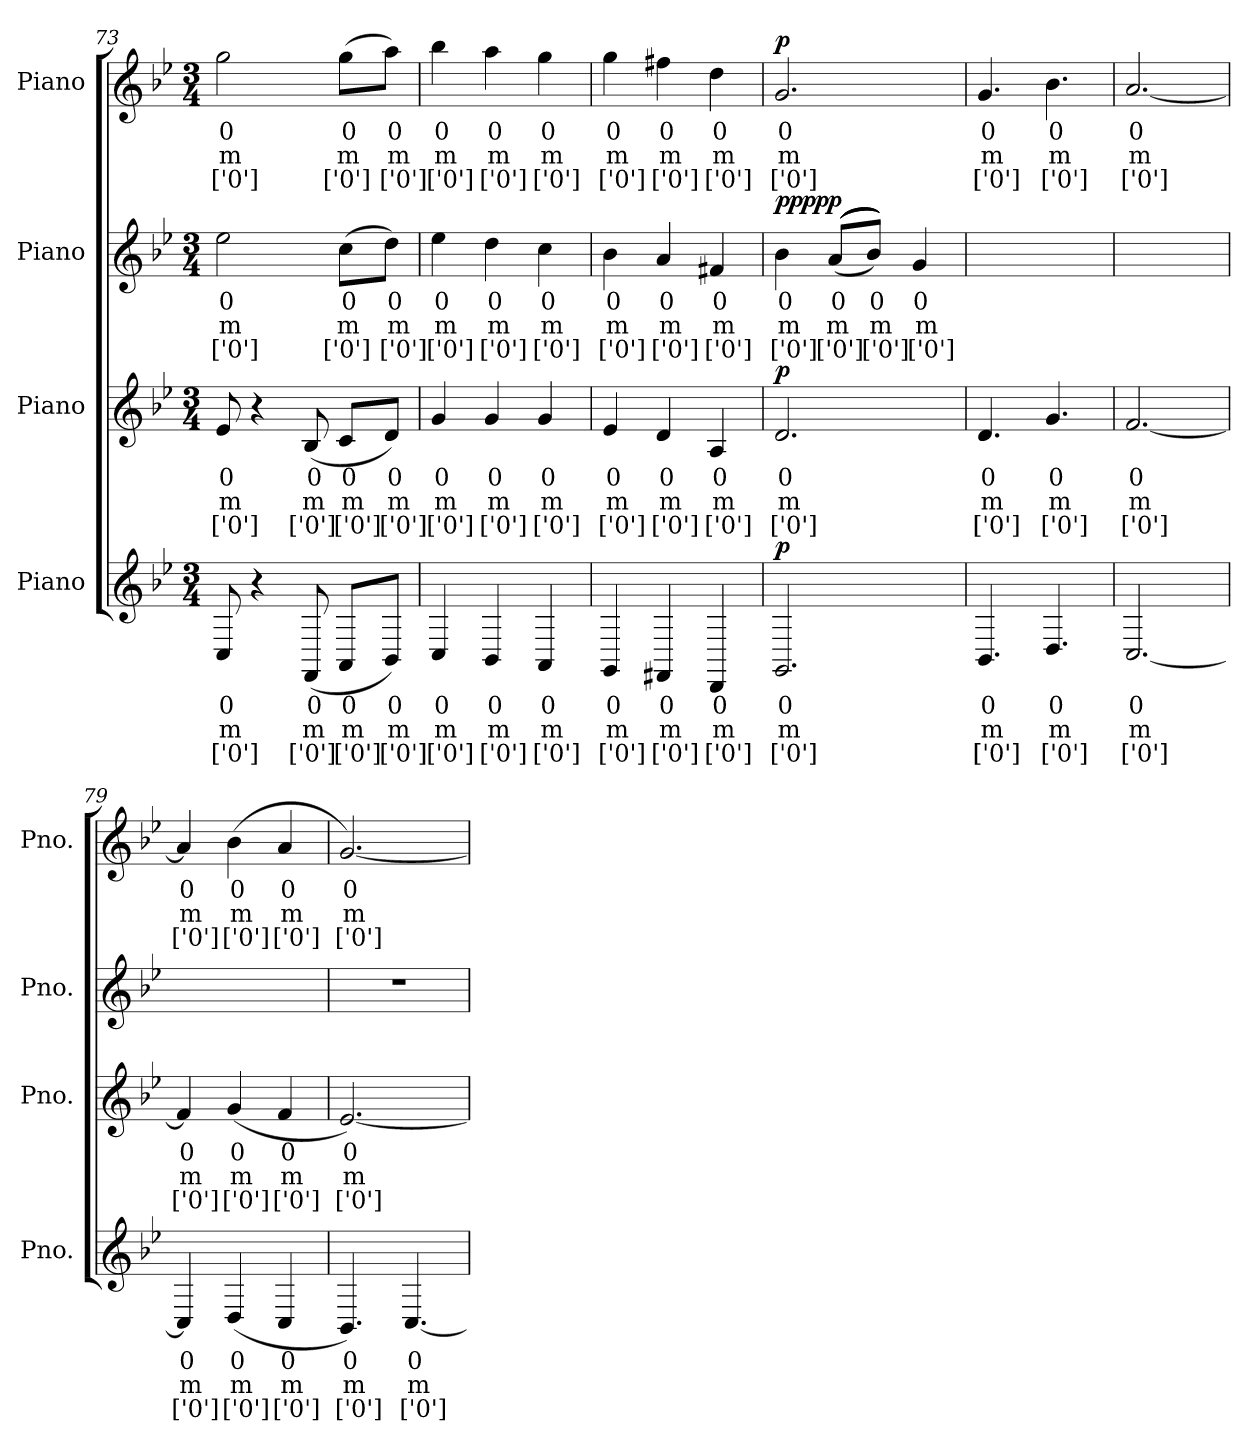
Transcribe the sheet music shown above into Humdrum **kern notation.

**kern	**text	**text	**text	**dynam	**kern	**text	**text	**text	**dynam	**kern	**text	**text	**text	**dynam	**kern	**text	**text	**text	**dynam
*part4	*part4	*part4	*part4	*part4	*part3	*part3	*part3	*part3	*part3	*part2	*part2	*part2	*part2	*part2	*part1	*part1	*part1	*part1	*part1
*staff4	*staff4	*staff4	*staff4	*staff4	*staff3	*staff3	*staff3	*staff3	*staff3	*staff2	*staff2	*staff2	*staff2	*staff2	*staff1	*staff1	*staff1	*staff1	*staff1
*I"Piano	*	*	*	*	*I"Piano	*	*	*	*	*I"Piano	*	*	*	*	*I"Piano	*	*	*	*
*I'Pno.	*	*	*	*	*I'Pno.	*	*	*	*	*I'Pno.	*	*	*	*	*I'Pno.	*	*	*	*
!!LO:LB:g=z
*clefG2	*	*	*	*	*clefG2	*	*	*	*	*clefG2	*	*	*	*	*clefG2	*	*	*	*
*k[b-e-]	*	*	*	*	*k[b-e-]	*	*	*	*	*k[b-e-]	*	*	*	*	*k[b-e-]	*	*	*	*
*M3/4	*	*	*	*	*M3/4	*	*	*	*	*M3/4	*	*	*	*	*M3/4	*	*	*	*
=73	=73	=73	=73	=73	=73	=73	=73	=73	=73	=73	=73	=73	=73	=73	=73	=73	=73	=73	=73
8Ci/	0	m	['0']	.	8e-j/	0	m	['0']	.	2ee-Z\	0	m	['0']	.	2ggV\	0	m	['0']	.
4r	.	.	.	.	4r	.	.	.	.	.	.	.	.	.	.	.	.	.	.
(<8FFi/	0	m	['0']	.	(<8B-j/	0	m	['0']	.	.	.	.	.	.	.	.	.	.	.
8AAi/L	0	m	['0']	.	8cj/L	0	m	['0']	.	(>8ccZ\L	0	m	['0']	.	(>8ggV\L	0	m	['0']	.
8BB-i/J)	0	m	['0']	.	8dj/J)	0	m	['0']	.	8ddZ\J)	0	m	['0']	.	8aaV\J)	0	m	['0']	.
=74	=74	=74	=74	=74	=74	=74	=74	=74	=74	=74	=74	=74	=74	=74	=74	=74	=74	=74	=74
4Ci/	0	m	['0']	.	4gj/	0	m	['0']	.	4ee-Z\	0	m	['0']	.	4bb-V\	0	m	['0']	.
4BB-i/	0	m	['0']	.	4gj/	0	m	['0']	.	4ddZ\	0	m	['0']	.	4aaV\	0	m	['0']	.
4AAi/	0	m	['0']	.	4gj/	0	m	['0']	.	4ccZ\	0	m	['0']	.	4ggV\	0	m	['0']	.
=75	=75	=75	=75	=75	=75	=75	=75	=75	=75	=75	=75	=75	=75	=75	=75	=75	=75	=75	=75
4GGi/	0	m	['0']	.	4e-j/	0	m	['0']	.	4b-Z\	0	m	['0']	.	4ggV\	0	m	['0']	.
4FF#Xi/	0	m	['0']	.	4dj/	0	m	['0']	.	4aZ/	0	m	['0']	.	4ff#XV\	0	m	['0']	.
4DDi/	0	m	['0']	.	4Aj/	0	m	['0']	.	4f#XZ/	0	m	['0']	.	4ddV\	0	m	['0']	.
=76	=76	=76	=76	=76	=76	=76	=76	=76	=76	=76	=76	=76	=76	=76	=76	=76	=76	=76	=76
!	!	!	!	!LO:DY:b	!	!	!	!	!LO:DY:b	!	!	!	!	!LO:DY:b	!	!	!	!	!
!	!	!	!	!	!	!	!	!	!	!	!	!	!	!LO:DY:n=1:b	!	!	!	!	!
!	!	!	!	!	!	!	!	!	!	!	!	!	!	!LO:DY:n=2:b	!	!	!	!	!
!	!	!	!	!	!	!	!	!	!	!	!	!	!	!LO:DY:n=3:b	!	!	!	!	!
!	!	!	!	!	!	!	!	!	!	!	!	!	!	!LO:DY:n=4:b	!	!	!	!	!LO:DY:b
2.GGi/	0	m	['0']	p	2.dj/	0	m	['0']	p	4b-Z\	0	m	['0']	p p p p p	2.gV/	0	m	['0']	p
.	.	.	.	.	.	.	.	.	.	(<(<(<(<(<8aZ/L	0	m	['0']	.	.	.	.	.	.
.	.	.	.	.	.	.	.	.	.	8b-Z/J)))))	0	m	['0']	.	.	.	.	.	.
.	.	.	.	.	.	.	.	.	.	4gZ/	0	m	['0']	.	.	.	.	.	.
=77	=77	=77	=77	=77	=77	=77	=77	=77	=77	=77	=77	=77	=77	=77	=77	=77	=77	=77	=77
4.BB-i/	0	m	['0']	.	4.dj/	0	m	['0']	.	2.ryy	.	.	.	.	4.gV/	0	m	['0']	.
4.Di/	0	m	['0']	.	4.gj/	0	m	['0']	.	.	.	.	.	.	4.b-V\	0	m	['0']	.
=78	=78	=78	=78	=78	=78	=78	=78	=78	=78	=78	=78	=78	=78	=78	=78	=78	=78	=78	=78
[2.Ci/	0	m	['0']	.	[2.fj/	0	m	['0']	.	2.ryy	.	.	.	.	[2.aV/	0	m	['0']	.
=79	=79	=79	=79	=79	=79	=79	=79	=79	=79	=79	=79	=79	=79	=79	=79	=79	=79	=79	=79
4Ci/]	0	m	['0']	.	4fj/]	0	m	['0']	.	2.ryy	.	.	.	.	4aV/]	0	m	['0']	.
(<4Di/	0	m	['0']	.	(<4gj/	0	m	['0']	.	.	.	.	.	.	(>4b-V\	0	m	['0']	.
4Ci/	0	m	['0']	.	4fj/	0	m	['0']	.	.	.	.	.	.	4aV/	0	m	['0']	.
=80	=80	=80	=80	=80	=80	=80	=80	=80	=80	=80	=80	=80	=80	=80	=80	=80	=80	=80	=80
4.BB-i/)	0	m	['0']	.	[2.e-j/)	0	m	['0']	.	2.r	.	.	.	.	[2.gV/)	0	m	['0']	.
[4.Ci/	0	m	['0']	.	.	.	.	.	.	.	.	.	.	.	.	.	.	.	.
=	=	=	=	=	=	=	=	=	=	=	=	=	=	=	=	=	=	=	=
*-	*-	*-	*-	*-	*-	*-	*-	*-	*-	*-	*-	*-	*-	*-	*-	*-	*-	*-	*-
